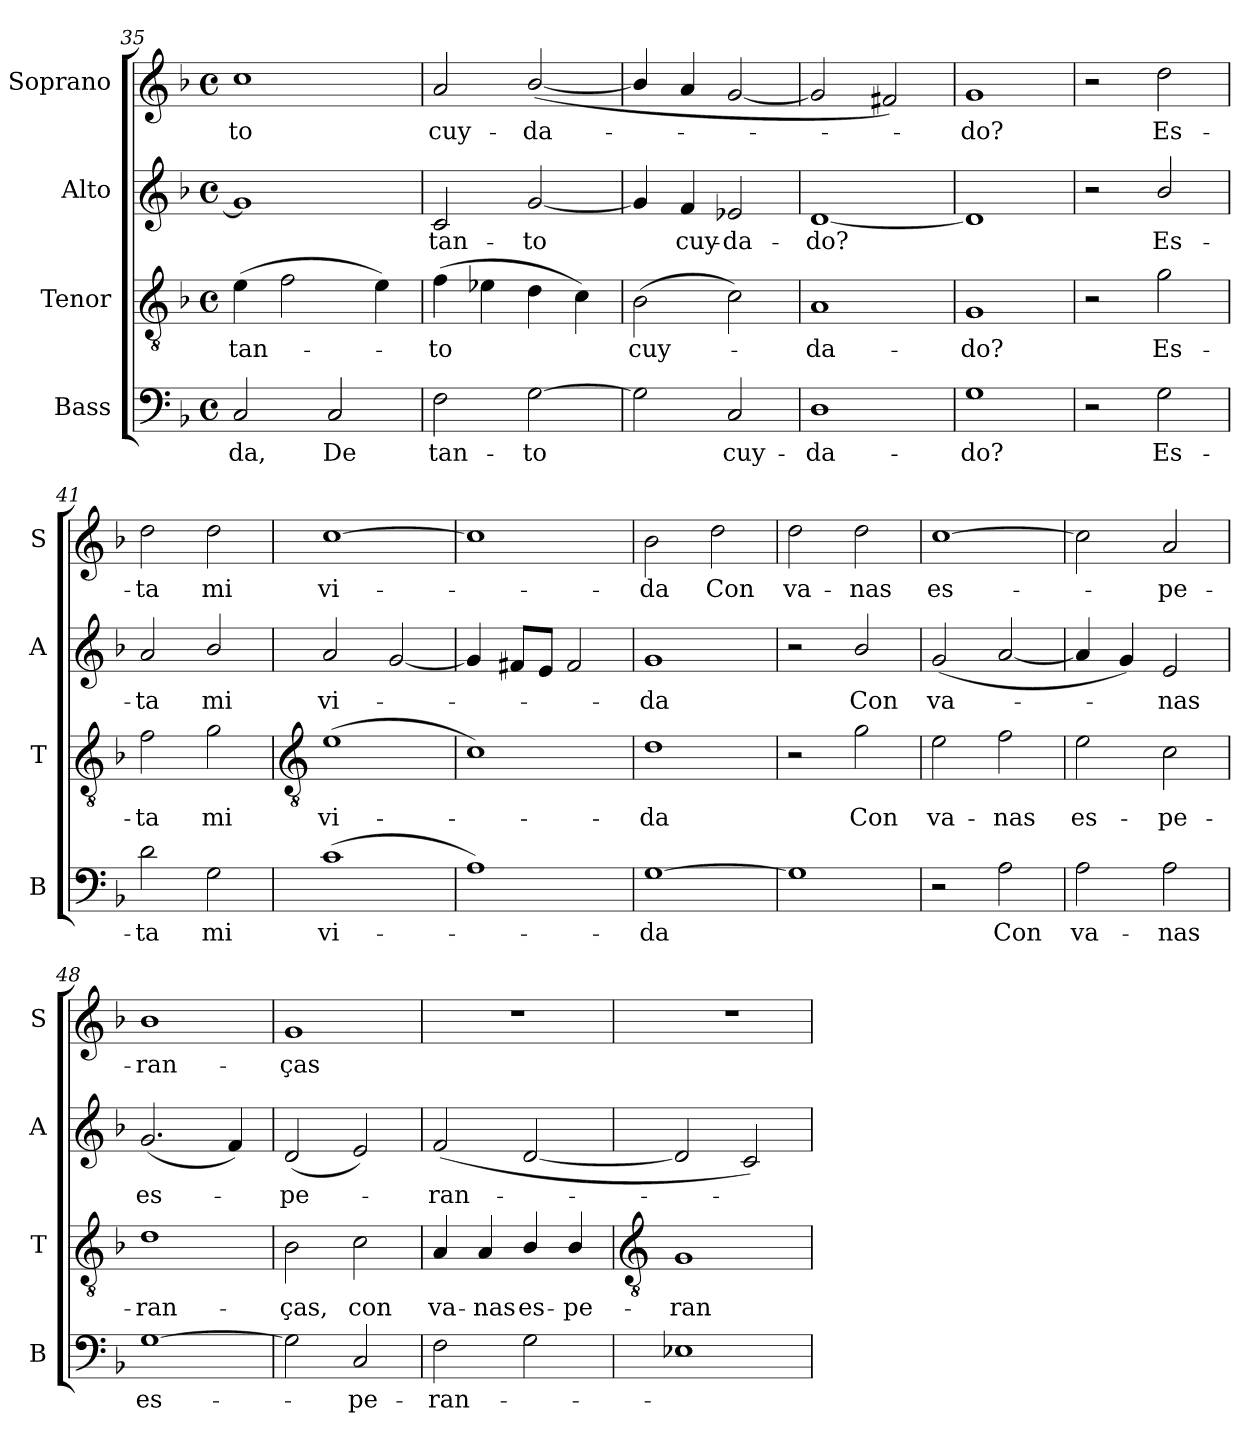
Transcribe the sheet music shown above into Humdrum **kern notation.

**kern	**text	**kern	**text	**kern	**text	**kern	**text
*part4	*part4	*part3	*part3	*part2	*part2	*part1	*part1
*staff4	*staff4	*staff3	*staff3	*staff2	*staff2	*staff1	*staff1
*I"Bass	*	*I"Tenor	*	*I"Alto	*	*I"Soprano	*
*I'B	*	*I'T	*	*I'A	*	*I'S	*
*clefF4	*	*clefGv2	*	*clefG2	*	*clefG2	*
*k[b-]	*	*k[b-]	*	*k[b-]	*	*k[b-]	*
*F:	*	*F:	*	*F:	*	*F:	*
*M4/4	*	*M4/4	*	*M4/4	*	*M4/4	*
*met(c)	*	*met(c)	*	*met(c)	*	*met(c)	*
=35	=35	=35	=35	=35	=35	=35	=35
!	!LO:LY:b	!	!LO:LY:b	!	!	!	!LO:LY:b
2C	-da,	(>4e	tan-	1g]	.	1cc	to
.	.	2f	.	.	.	.	.
!	!LO:LY:b	!	!	!	!	!	!
2C	De	.	.	.	.	.	.
.	.	4e)	.	.	.	.	.
=36	=36	=36	=36	=36	=36	=36	=36
!	!LO:LY:b	!	!LO:LY:b	!	!LO:LY:b	!	!LO:LY:b
2F	tan-	(>4f	to	2c	tan-	2a	cuy-
.	.	4e-X	.	.	.	.	.
!	!LO:LY:b	!	!	!	!LO:LY:b	!	!LO:LY:b
[2G	-to	4d	.	[2g	-to	(<[2b-/	-da-
.	.	4c)	.	.	.	.	.
=37	=37	=37	=37	=37	=37	=37	=37
!	!	!	!LO:LY:b	!	!	!	!
2G]	.	(>2B-	cuy-	4g]	.	4b-/]	.
!	!	!	!	!	!LO:LY:b	!	!
.	.	.	.	4f	cuy-	4a	.
!	!LO:LY:b	!	!	!	!LO:LY:b	!	!
2C	cuy-	2c)	.	2e-X	-da-	[2g	.
=38	=38	=38	=38	=38	=38	=38	=38
!	!LO:LY:b	!	!LO:LY:b	!	!LO:LY:b	!	!
1D	-da-	1A	da-	[1d	-do?	2g]	.
.	.	.	.	.	.	2f#X)	.
=39	=39	=39	=39	=39	=39	=39	=39
!	!LO:LY:b	!	!LO:LY:b	!	!	!	!LO:LY:b
1G	-do?	1G	-do?	1d]	.	1g	do?
=40	=40	=40	=40	=40	=40	=40	=40
2r	.	2r	.	2r	.	2r	.
!	!LO:LY:b	!	!LO:LY:b	!	!LO:LY:b	!	!LO:LY:b
2G	Es-	2g	Es-	2b-/	Es-	2dd	Es-
=41	=41	=41	=41	=41	=41	=41	=41
!	!LO:LY:b	!	!LO:LY:b	!	!LO:LY:b	!	!LO:LY:b
2d	-ta	2f	-ta	2a	-ta	2dd	-ta
!	!LO:LY:b	!	!LO:LY:b	!	!LO:LY:b	!	!LO:LY:b
2G	mi	2g	mi	2b-/	mi	2dd	mi
!!LO:LB:g=z
=42	=42	=42	=42	=42	=42	=42	=42
*	*	*clefGv2	*	*	*	*	*
!	!LO:LY:b	!	!LO:LY:b	!	!LO:LY:b	!	!LO:LY:b
(>1c	vi-	(>1e	vi-	2a	vi-	[1cc	vi-
.	.	.	.	[2g	.	.	.
=43	=43	=43	=43	=43	=43	=43	=43
1A)	.	1c)	.	4g]	.	1cc]	.
.	.	.	.	8f#XL	.	.	.
.	.	.	.	8eJ	.	.	.
.	.	.	.	2f#	.	.	.
=44	=44	=44	=44	=44	=44	=44	=44
!	!LO:LY:b	!	!LO:LY:b	!	!LO:LY:b	!	!LO:LY:b
[1G	da	1d	da	1g	da	2b-	da
!	!	!	!	!	!	!	!LO:LY:b
.	.	.	.	.	.	2dd	Con
=45	=45	=45	=45	=45	=45	=45	=45
!	!	!	!	!	!	!	!LO:LY:b
1G]	.	2r	.	2r	.	2dd	va-
!	!	!	!LO:LY:b	!	!LO:LY:b	!	!LO:LY:b
.	.	2g	Con	2b-/	Con	2dd	-nas
=46	=46	=46	=46	=46	=46	=46	=46
!	!	!	!LO:LY:b	!	!LO:LY:b	!	!LO:LY:b
2r	.	2e	va-	(<2g	va-	[1cc	es-
!	!LO:LY:b	!	!LO:LY:b	!	!	!	!
2A	Con	2f	-nas	[2a	.	.	.
=47	=47	=47	=47	=47	=47	=47	=47
!	!LO:LY:b	!	!LO:LY:b	!	!	!	!
2A	va-	2e	es-	4a]	.	2cc]	.
.	.	.	.	4g)	.	.	.
!	!LO:LY:b	!	!LO:LY:b	!	!LO:LY:b	!	!LO:LY:b
2A	-nas	2c	-pe-	2e	nas	2a	pe-
=48	=48	=48	=48	=48	=48	=48	=48
!	!LO:LY:b	!	!LO:LY:b	!	!LO:LY:b	!	!LO:LY:b
[1G	es-	1d	-ran-	(<2.g	es-	1b-	-ran-
.	.	.	.	4f)	.	.	.
=49	=49	=49	=49	=49	=49	=49	=49
!	!	!	!LO:LY:b	!	!LO:LY:b	!	!LO:LY:b
2G]	.	2B-	-ças,	(<2d	pe-	1g	-ças
!	!LO:LY:b	!	!LO:LY:b	!	!	!	!
2C	pe-	2c	con	2e)	.	.	.
=50	=50	=50	=50	=50	=50	=50	=50
!	!LO:LY:b	!	!LO:LY:b	!	!LO:LY:b	!	!
2F	-ran-	4A	va-	(<2f	ran-	1r	.
!	!	!	!LO:LY:b	!	!	!	!
.	.	4A	-nas	.	.	.	.
!	!	!	!LO:LY:b	!	!	!	!
2G	.	4B-/	es-	[2d	.	.	.
!	!	!	!LO:LY:b	!	!	!	!
.	.	4B-/	-pe-	.	.	.	.
!!LO:LB:g=z
=51	=51	=51	=51	=51	=51	=51	=51
*	*	*clefGv2	*	*	*	*	*
!	!	!	!LO:LY:b	!	!	!	!
1E-X	.	1G	-ran-	2d]	.	1r	.
.	.	.	.	2c)	.	.	.
=	=	=	=	=	=	=	=
*-	*-	*-	*-	*-	*-	*-	*-
